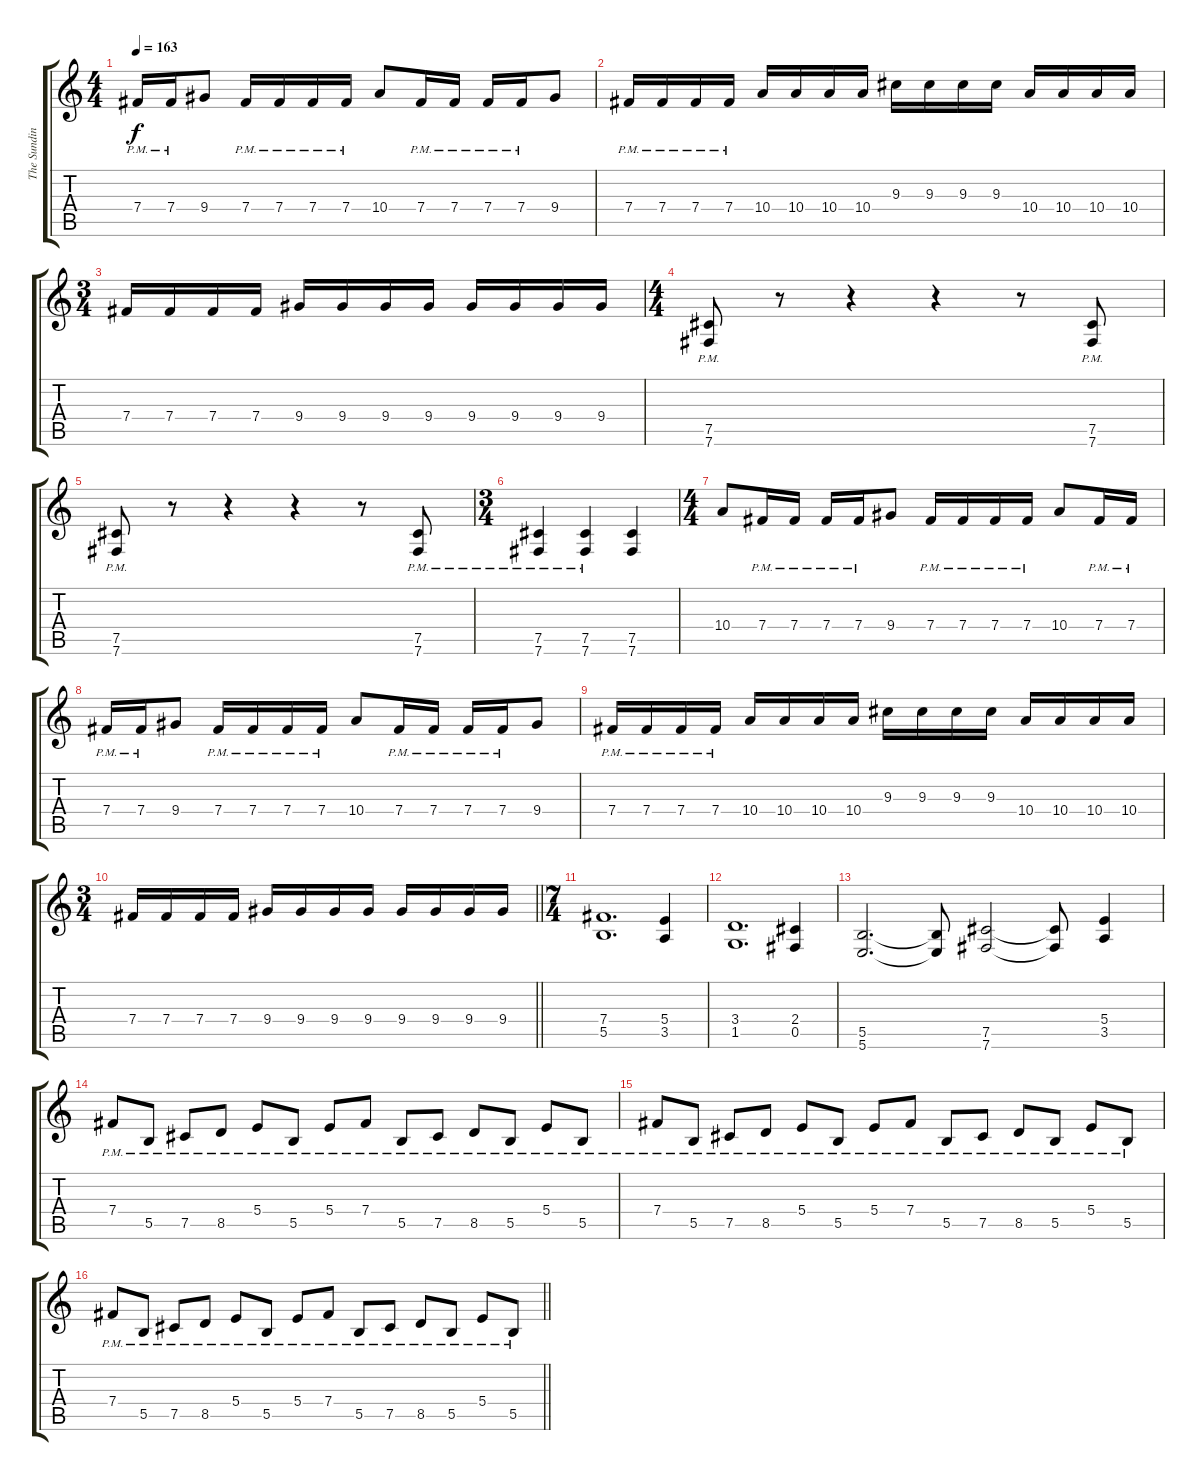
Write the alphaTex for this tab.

\track ("The Sundin" "The Sundin") {instrument distortionguitar}
\staff {score tabs}
\tuning (Db4 Ab3 E3 B2 Gb2 B1) {hide}
\ts (4 4)
\tempo 163
\clef g2
\ks c
7.4{pm}.16{dy f} 7.4{pm}.16 9.4.8 7.4{pm}.16 7.4{pm}.16 7.4{pm}.16 7.4{pm}.16 10.4.8 7.4{pm}.16 7.4{pm}.16 7.4{pm}.16 7.4{pm}.16 9.4.8 |
7.4{pm}.16 7.4{pm}.16 7.4{pm}.16 7.4{pm}.16 10.4.16 10.4.16 10.4.16 10.4.16 9.3.16 9.3.16 9.3.16 9.3.16 10.4.16 10.4.16 10.4.16 10.4.16 |
\ts (3 4)
7.4.16 7.4.16 7.4.16 7.4.16 9.4.16 9.4.16 9.4.16 9.4.16 9.4.16 9.4.16 9.4.16 9.4.16 |
\ts (4 4)
(7.5{pm} 7.6{pm}).8 r.8 r.4 r.4 r.8 (7.5{pm} 7.6{pm}).8 |
(7.5{pm} 7.6{pm}).8 r.8 r.4 r.4 r.8 (7.5{pm} 7.6{pm}).8 |
\ts (3 4)
(7.5{pm} 7.6{pm}).4 (7.5{pm} 7.6{pm}).4 (7.5 7.6).4 |
\ts (4 4)
10.4.8 7.4{pm}.16 7.4{pm}.16 7.4{pm}.16 7.4{pm}.16 9.4.8 7.4{pm}.16 7.4{pm}.16 7.4{pm}.16 7.4{pm}.16 10.4.8 7.4{pm}.16 7.4{pm}.16 |
7.4{pm}.16 7.4{pm}.16 9.4.8 7.4{pm}.16 7.4{pm}.16 7.4{pm}.16 7.4{pm}.16 10.4.8 7.4{pm}.16 7.4{pm}.16 7.4{pm}.16 7.4{pm}.16 9.4.8 |
7.4{pm}.16 7.4{pm}.16 7.4{pm}.16 7.4{pm}.16 10.4.16 10.4.16 10.4.16 10.4.16 9.3.16 9.3.16 9.3.16 9.3.16 10.4.16 10.4.16 10.4.16 10.4.16 |
\ts (3 4)
\barLineRight lightlight
7.4.16 7.4.16 7.4.16 7.4.16 9.4.16 9.4.16 9.4.16 9.4.16 9.4.16 9.4.16 9.4.16 9.4.16 |
\ts (7 4)
\section ("" "")
(7.4 5.5).1{d} (5.4 3.5).4 |
(3.4 1.5).1{d} (2.4 0.5).4 |
(5.5 5.6).2{d} (5.5{t} 5.6{t}).8 (7.5 7.6).2 (7.5{t} 7.6{t}).8 (5.4 3.5).4 |
7.4{pm}.8 5.5{pm}.8 7.5{pm}.8 8.5{pm}.8 5.4{pm}.8 5.5{pm}.8 5.4{pm}.8 7.4{pm}.8 5.5{pm}.8 7.5{pm}.8 8.5{pm}.8 5.5{pm}.8 5.4{pm}.8 5.5{pm}.8 |
7.4{pm}.8 5.5{pm}.8 7.5{pm}.8 8.5{pm}.8 5.4{pm}.8 5.5{pm}.8 5.4{pm}.8 7.4{pm}.8 5.5{pm}.8 7.5{pm}.8 8.5{pm}.8 5.5{pm}.8 5.4{pm}.8 5.5{pm}.8 |
\barLineRight lightlight
7.4{pm}.8 5.5{pm}.8 7.5{pm}.8 8.5{pm}.8 5.4{pm}.8 5.5{pm}.8 5.4{pm}.8 7.4{pm}.8 5.5{pm}.8 7.5{pm}.8 8.5{pm}.8 5.5{pm}.8 5.4{pm}.8 5.5{pm}.8
